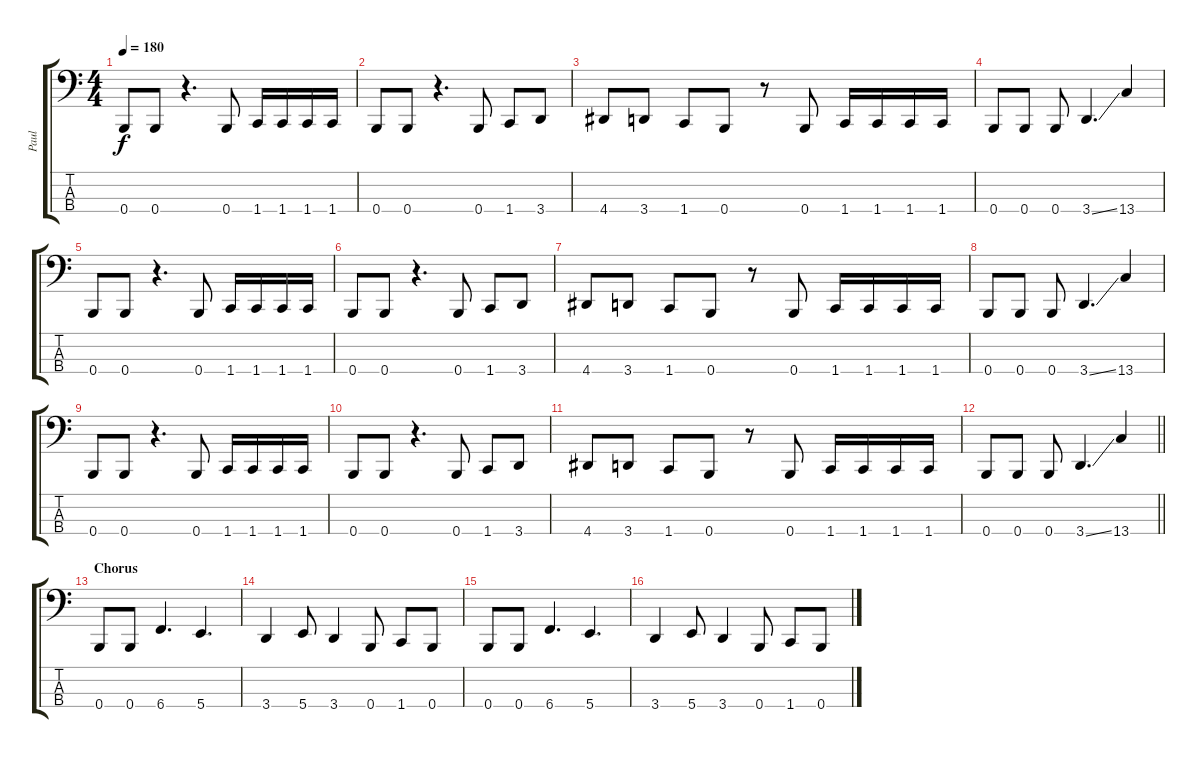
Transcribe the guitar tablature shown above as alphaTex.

\track ("Paul" "Paul") {instrument electricbasspick}
\staff {score tabs}
\tuning (E2 B1 Gb1 B0) {hide}
\ts (4 4)
\tempo 180
\clef f4
\ks c
0.4.8{dy f} 0.4.8 r.4{d} 0.4.8 1.4.16 1.4.16 1.4.16 1.4.16 |
0.4.8 0.4.8 r.4{d} 0.4.8 1.4.8 3.4.8 |
4.4.8 3.4.8 1.4.8 0.4.8 r.8 0.4.8 1.4.16 1.4.16 1.4.16 1.4.16 |
0.4.8 0.4.8 0.4.8 3.4{ss}.4{d} 13.4.4 |
0.4.8 0.4.8 r.4{d} 0.4.8 1.4.16 1.4.16 1.4.16 1.4.16 |
0.4.8 0.4.8 r.4{d} 0.4.8 1.4.8 3.4.8 |
4.4.8 3.4.8 1.4.8 0.4.8 r.8 0.4.8 1.4.16 1.4.16 1.4.16 1.4.16 |
0.4.8 0.4.8 0.4.8 3.4{ss}.4{d} 13.4.4 |
0.4.8 0.4.8 r.4{d} 0.4.8 1.4.16 1.4.16 1.4.16 1.4.16 |
0.4.8 0.4.8 r.4{d} 0.4.8 1.4.8 3.4.8 |
4.4.8 3.4.8 1.4.8 0.4.8 r.8 0.4.8 1.4.16 1.4.16 1.4.16 1.4.16 |
\barLineRight lightlight
0.4.8 0.4.8 0.4.8 3.4{ss}.4{d} 13.4.4 |
\section ("" "Chorus")
0.4.8 0.4.8 6.4.4{d} 5.4.4{d} |
3.4.4 5.4.8 3.4.4 0.4.8 1.4.8 0.4.8 |
0.4.8 0.4.8 6.4.4{d} 5.4.4{d} |
3.4.4 5.4.8 3.4.4 0.4.8 1.4.8 0.4.8
